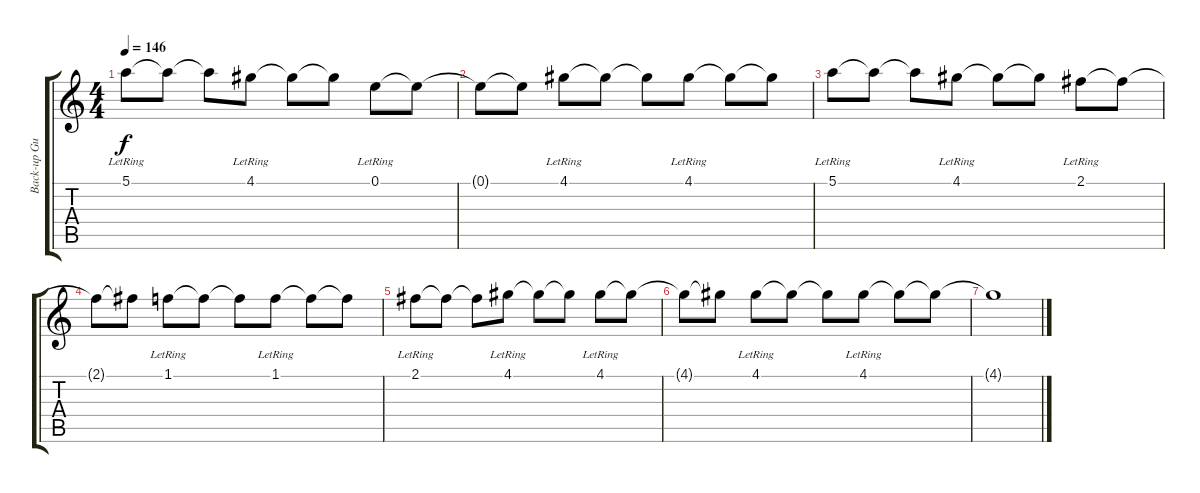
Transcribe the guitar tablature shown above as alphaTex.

\track ("Back-up Guitar" "Back-up Gu") {instrument overdrivenguitar}
\staff {score tabs}
\tuning (E4 B3 G3 D3 A2 E2) {hide}
\ts (4 4)
\tempo 146
\clef g2
\ks c
5.1{lr}.8{dy f} 5.1{t}.8 5.1{t}.8 4.1{lr}.8 4.1{t}.8 4.1{t}.8 0.1{lr}.8 0.1{t}.8 |
0.1{t}.8 0.1{t}.8 4.1{lr}.8 4.1{t}.8 4.1{t}.8 4.1{lr}.8 4.1{t}.8 4.1{t}.8 |
5.1{lr}.8 5.1{t}.8 5.1{t}.8 4.1{lr}.8 4.1{t}.8 4.1{t}.8 2.1{lr}.8 2.1{t}.8 |
2.1{t}.8 2.1{t}.8 1.1{lr}.8 1.1{t}.8 1.1{t}.8 1.1{lr}.8 1.1{t}.8 1.1{t}.8 |
2.1{lr}.8 2.1{t}.8 2.1{t}.8 4.1{lr}.8 4.1{t}.8 4.1{t}.8 4.1{lr}.8 4.1{t}.8 |
4.1{t}.8 4.1{t}.8 4.1{lr}.8 4.1{t}.8 4.1{t}.8 4.1{lr}.8 4.1{t}.8 4.1{t}.8 |
4.1{t}.1
